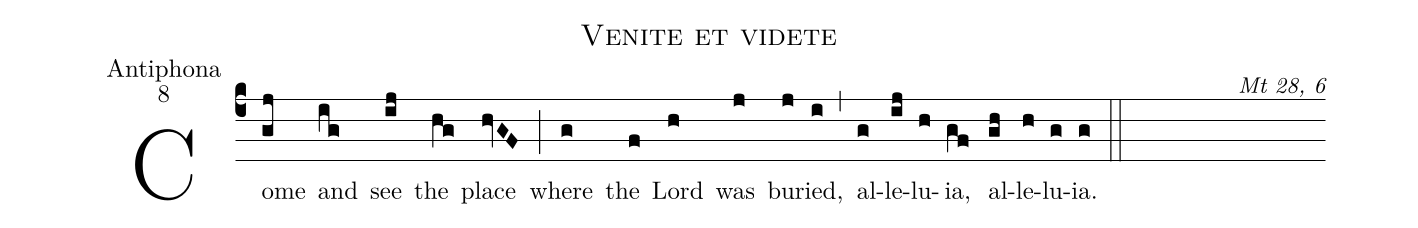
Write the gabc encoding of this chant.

name: Venite et videte;
office-part: Antiphona;
mode: 8;
commentary: Mt 28, 6;
%%
(c4)Come(gj) and(ig) see(ij) the(hg) place(hvGF) (;) where(g) the(f) Lord(h) was(j) bur(j)ied,(i) (,) al(g)le(ij)lu(h)ia,(gf) al(gh)le(h)lu(g)ia.(g) (::)
